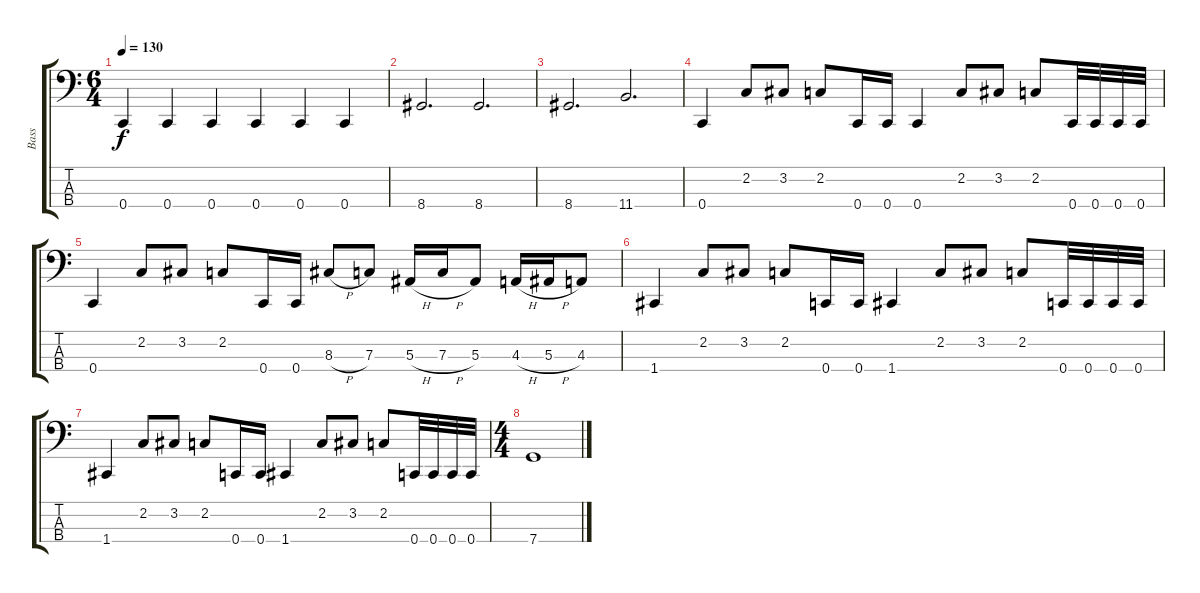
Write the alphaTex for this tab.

\track ("Bass" "Bass") {instrument electricbassfinger}
\staff {score tabs}
\tuning (Eb2 Bb1 F1 C1) {hide}
\ts (6 4)
\tempo 130
\clef f4
\ks c
0.4.4{dy f} 0.4.4 0.4.4 0.4.4 0.4.4 0.4.4 |
8.4.2{d} 8.4.2{d} |
8.4.2{d} 11.4.2{d} |
0.4.4 2.2.8 3.2.8 2.2.8 0.4.16 0.4.16 0.4.4 2.2.8 3.2.8 2.2.8 0.4.32 0.4.32 0.4.32 0.4.32 |
0.4.4 2.2.8 3.2.8 2.2.8 0.4.16 0.4.16 8.3{h}.8 7.3.8 5.3{h}.16 7.3{h}.16 5.3.8 4.3{h}.16 5.3{h}.16 4.3.8 |
1.4.4 2.2.8 3.2.8 2.2.8 0.4.16 0.4.16 1.4.4 2.2.8 3.2.8 2.2.8 0.4.32 0.4.32 0.4.32 0.4.32 |
1.4.4 2.2.8 3.2.8 2.2.8 0.4.16 0.4.16 1.4.4 2.2.8 3.2.8 2.2.8 0.4.32 0.4.32 0.4.32 0.4.32 |
\ts (4 4)
7.4.1
